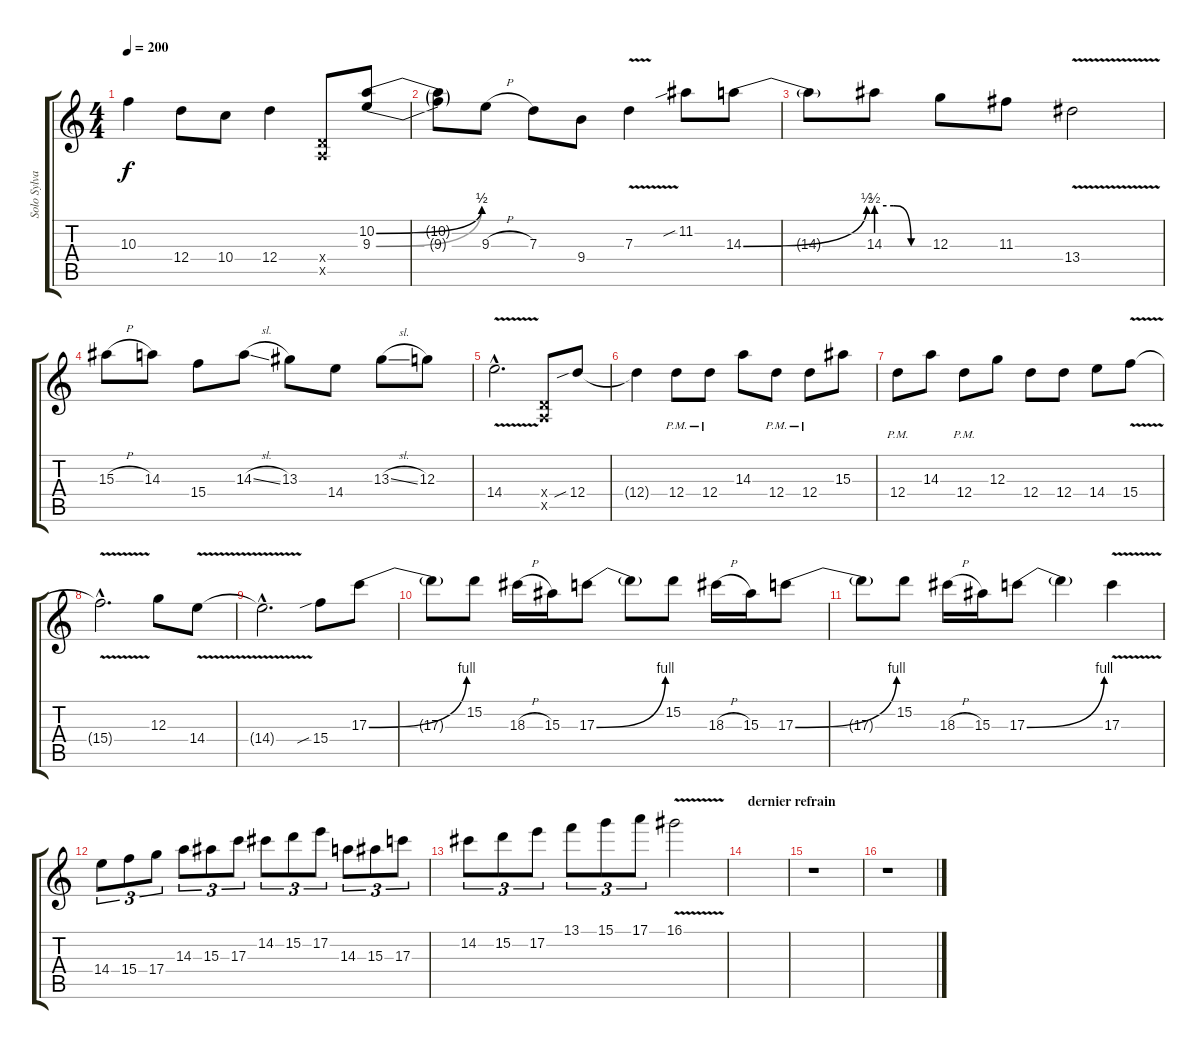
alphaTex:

\track ("Solo Sylvain" "Solo Sylva") {instrument overdrivenguitar}
\staff {score tabs}
\tuning (E4 B3 G3 D3 A2 E2) {hide}
\ts (4 4)
\tempo 200
\clef g2
\ks c
10.3{t}.4{dy f} 12.4.8 10.4.8 12.4.4 (0.4{x} 0.5{x}).8 (10.2{be (bend 0 0 60 2)} 9.3{be (bend 0 0 60 2)}).8 |
(10.2{t} 9.3{t}).8 9.3{h}.8 7.3.8 9.4.8 7.3{v}.4 11.2{sib}.8 14.3{be (bend 0 0 60 2)}.8 |
14.3{t}.8 14.3{be (custom 0 2 20 2 40 0 60 0)}.8 12.3.8 11.3.8 13.4{v}.2 |
15.3{h}.8 14.3.8 15.4.8 14.3{sl}.8 13.3.8 14.4.8 13.3{sl}.8 12.3.8 |
14.4{v hac}.2{d} (0.4{x} 0.5{x}).8 12.4{sib}.8 |
12.4{t}.4 12.4{pm}.8 12.4{pm}.8 14.3.8 12.4{pm}.8 12.4{pm}.8 15.3.8 |
12.4{pm}.8 14.3.8 12.4{pm}.8 12.3.8 12.4.8 12.4.8 14.4.8 15.4{v}.8 |
15.4{hac t}.2{d} 12.3.8 14.4{v}.8 |
14.4{hac t}.2{d} 15.4{sib}.8 17.3{be (bend 0 0 60 4)}.8 |
17.3{t}.8 15.2.8 18.3{h}.16 15.3.16 17.3{be (bend 0 0 60 4)}.8 17.3{t}.8 15.2.8 18.3{h}.16 15.3.16 17.3{be (bend 0 0 60 4)}.8 |
17.3{t}.8 15.2.8 18.3{h}.16 15.3.16 17.3{be (bend 0 0 60 4)}.8 17.3{t}.4 17.3{v}.4 |
14.4.8{tu (3 2)} 15.4.8{tu (3 2)} 17.4.8{tu (3 2)} 14.3.8{tu (3 2)} 15.3.8{tu (3 2)} 17.3.8{tu (3 2)} 14.2.8{tu (3 2)} 15.2.8{tu (3 2)} 17.2.8{tu (3 2)} 14.3.8{tu (3 2)} 15.3.8{tu (3 2)} 17.3.8{tu (3 2)} |
14.2.8{tu (3 2)} 15.2.8{tu (3 2)} 17.2.8{tu (3 2)} 13.1.8{tu (3 2)} 15.1.8{tu (3 2)} 17.1.8{tu (3 2)} 16.1{v}.2 |
\section ("" "dernier refrain")
|
r.1 |
r.1
